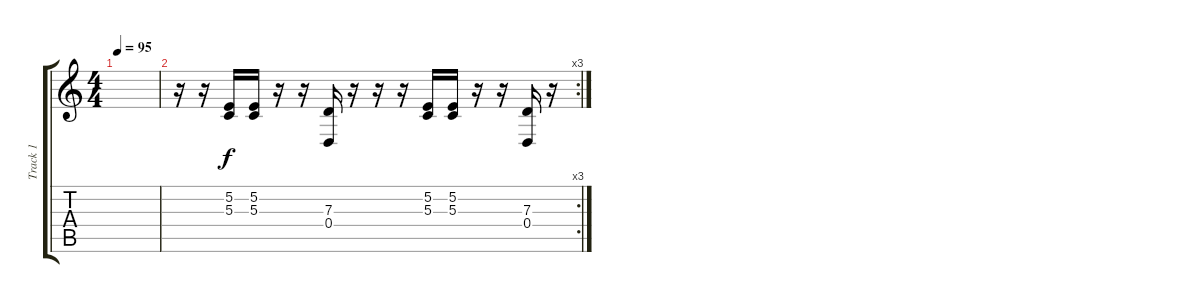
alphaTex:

\track ("Track 1" "Track 1") {instrument lead5charang}
\staff {score tabs}
\tuning (E4 B3 G3 D3 A2 E2) {hide}
\ts (4 4)
\tempo 95
\clef g2
\ks c
|
\rc 3
r.16 r.16 (5.2 5.3).16{dy f} (5.2 5.3).16 r.16 r.16 (7.3 0.4).16 r.16 r.16 r.16 (5.2 5.3).16 (5.2 5.3).16 r.16 r.16 (7.3 0.4).16 r.16
